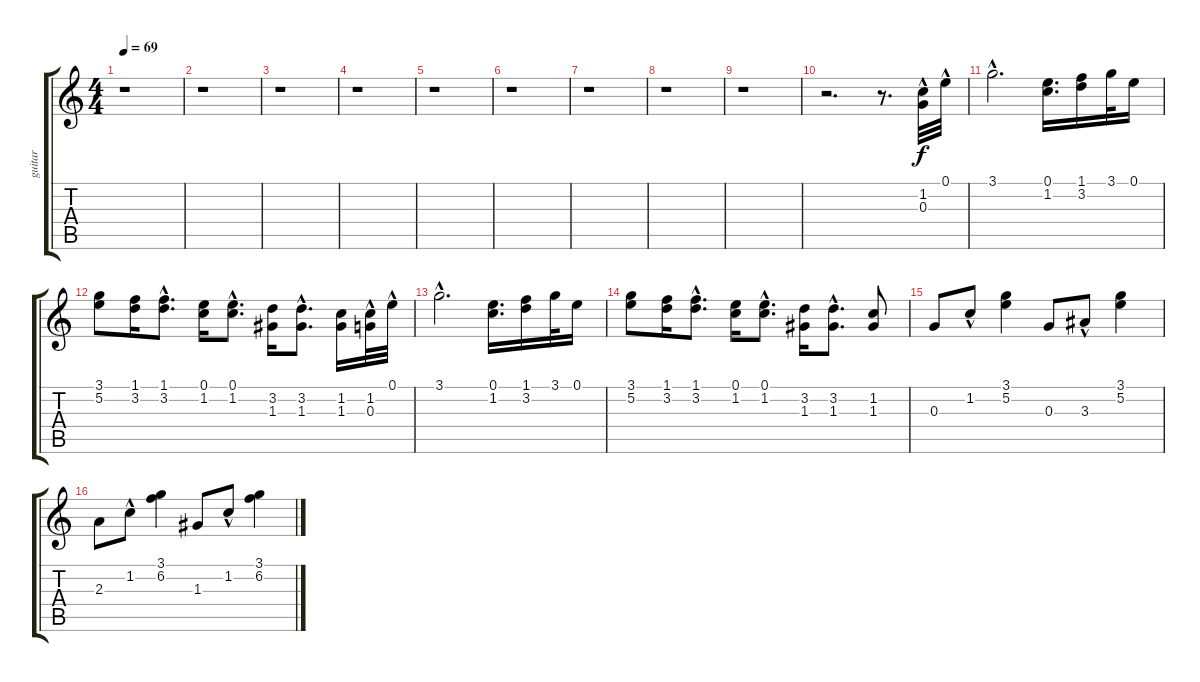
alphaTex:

\track ("guitar" "guitar") {instrument acousticguitarsteel}
\staff {score tabs}
\tuning (E4 B3 G3 D3 A2 E2) {hide}
\ts (4 4)
\tempo 69
\clef g2
\ks c
r.1{dy f instrument acousticguitarsteel} |
r.1 |
r.1 |
r.1 |
r.1 |
r.1 |
r.1 |
r.1 |
r.1 |
r.2{d} r.8{d} (1.2{hac} 0.3{hac}).32 0.1{hac}.32 |
3.1{hac}.2{d} (0.1 1.2).16{d} (1.1 3.2).16 3.1.32 0.1.16 |
(3.1 5.2).8 (1.1 3.2).16 (1.1{hac} 3.2{hac}).8{d} (0.1 1.2).16 (0.1{hac} 1.2{hac}).8{d} (3.2 1.3).16 (3.2{hac} 1.3{hac}).8{d} (1.2 1.3).16 (1.2{hac} 0.3{hac}).32 0.1{hac}.32 |
3.1{hac}.2{d} (0.1 1.2).16{d} (1.1 3.2).16 3.1.32 0.1.16 |
(3.1 5.2).8 (1.1 3.2).16 (1.1{hac} 3.2{hac}).8{d} (0.1 1.2).16 (0.1{hac} 1.2{hac}).8{d} (3.2 1.3).16 (3.2{hac} 1.3{hac}).8{d} (1.2 1.3).8 |
0.3.8 1.2{hac}.8 (3.1 5.2).4 0.3.8 3.3{hac}.8 (3.1 5.2).4 |
2.3.8 1.2{hac}.8 (3.1 6.2).4 1.3.8 1.2{hac}.8 (3.1 6.2).4
